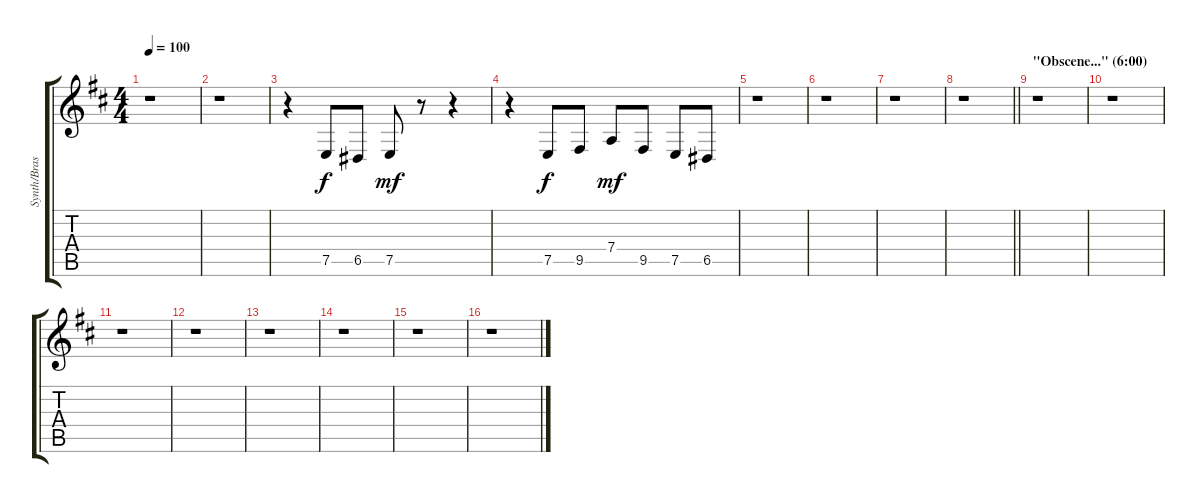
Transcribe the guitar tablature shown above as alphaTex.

\track ("Synth/Brass" "Synth/Bras") {instrument pad2warm}
\staff {score tabs}
\tuning (E4 B3 G3 D3 A2 E2) {hide}
\ts (4 4)
\tempo 100
\clef g2
\ks bminor
r.1{dy f} |
r.1 |
r.4 7.5.8{instrument brasssection} 6.5.8 7.5.8{dy mf} r.8 r.4 |
r.4 7.5.8{dy f instrument brasssection} 9.5.8 7.4.8{dy mf} 9.5.8 7.5.8 6.5.8 |
r.1 |
r.1 |
r.1 |
\barLineRight lightlight
r.1 |
\section ("" "\"Obscene...\" (6:00)")
r.1 |
r.1 |
r.1 |
r.1 |
r.1 |
r.1 |
r.1 |
r.1
